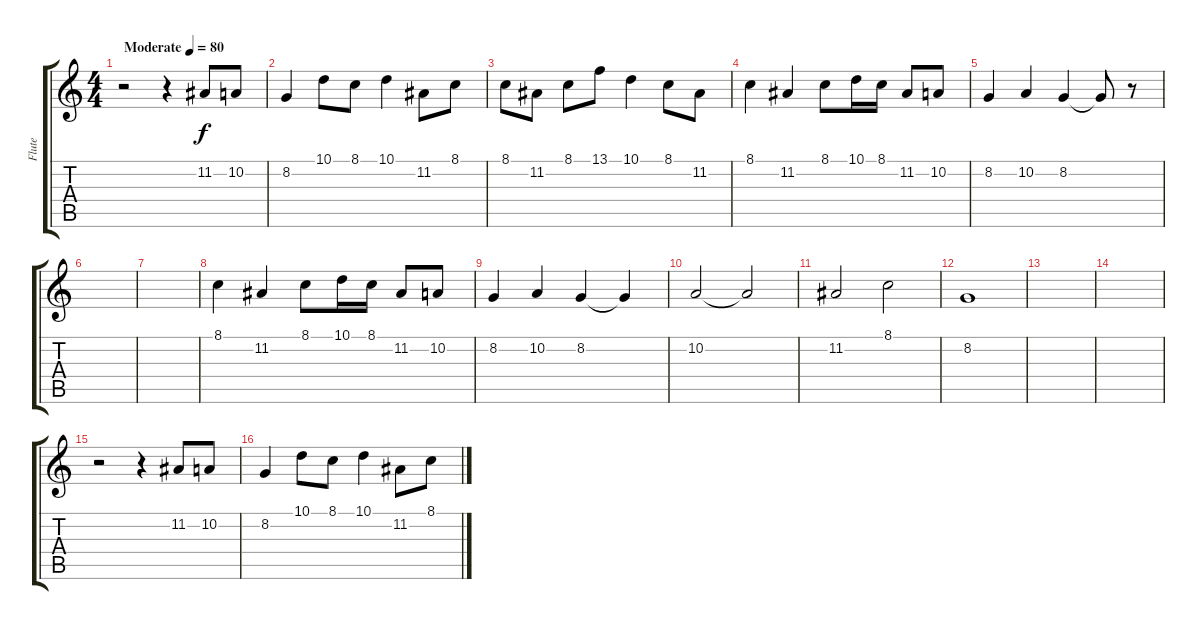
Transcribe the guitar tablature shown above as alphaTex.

\track ("Flute" "Flute") {instrument flute}
\staff {score tabs}
\tuning (E4 B3 G3 D3 A2 E2) {hide}
\ts (4 4)
\tempo (80 "Moderate")
\clef g2
\ks c
r.2{dy f instrument flute} r.4 11.2.8 10.2.8 |
8.2.4 10.1.8 8.1.8 10.1.4 11.2.8 8.1.8 |
8.1.8 11.2.8 8.1.8 13.1.8 10.1.4 8.1.8 11.2.8 |
8.1.4 11.2.4 8.1.8 10.1.16 8.1.16 11.2.8 10.2.8 |
8.2.4 10.2.4 8.2.4 8.2{t}.8 r.8 |
|
|
8.1.4 11.2.4 8.1.8 10.1.16 8.1.16 11.2.8 10.2.8 |
8.2.4 10.2.4 8.2.4 8.2{t}.4 |
10.2.2 10.2{t}.2 |
11.2.2 8.1.2 |
8.2.1 |
|
|
r.2 r.4 11.2.8 10.2.8 |
8.2.4 10.1.8 8.1.8 10.1.4 11.2.8 8.1.8
